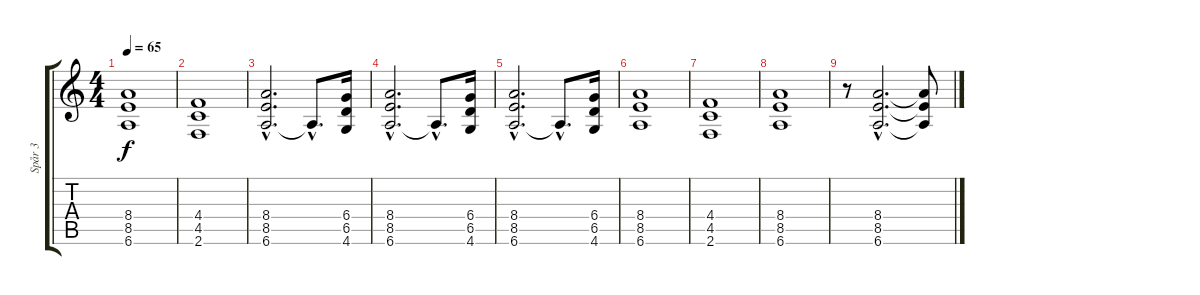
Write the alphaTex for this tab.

\track ("Spår 3" "Spår 3") {instrument distortionguitar}
\staff {score tabs}
\tuning (Eb4 Bb3 Gb3 Db3 Ab2 Eb2) {hide}
\ts (4 4)
\tempo 65
\clef g2
\ks c
(8.4 8.5 6.6).1{dy f} |
(4.4 4.5 2.6).1 |
(8.4{hac} 8.5{hac} 6.6{hac}).2{d} 6.6{hac t}.8{d} (6.4 6.5 4.6).16 |
(8.4{hac} 8.5{hac} 6.6{hac}).2{d} 6.6{hac t}.8{d} (6.4 6.5 4.6).16 |
(8.4{hac} 8.5{hac} 6.6{hac}).2{d} 6.6{hac t}.8{d} (6.4 6.5 4.6).16 |
(8.4 8.5 6.6).1 |
(4.4 4.5 2.6).1 |
(8.4 8.5 6.6).1 |
r.8 (8.4{hac} 8.5{hac} 6.6{hac}).2{d} (8.4{t} 8.5{t} 6.6{t}).8
